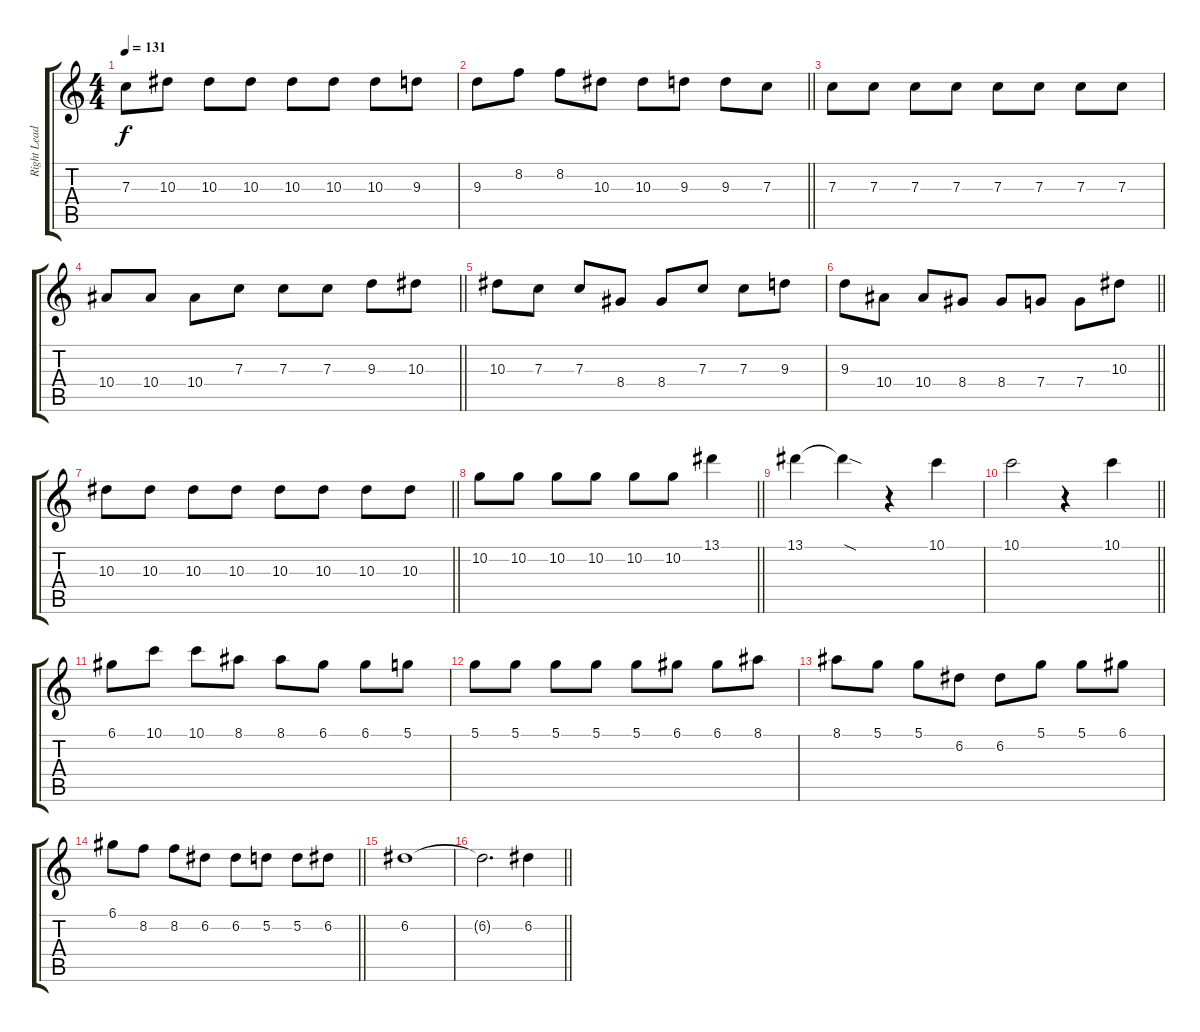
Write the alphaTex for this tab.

\track ("Right Lead 1" "Right Lead") {instrument distortionguitar}
\staff {score tabs}
\tuning (D4 A3 F3 C3 G2 C2) {hide}
\ts (4 4)
\section ("" "")
\tempo 131
\clef g2
\ks c
7.3.8{dy f} 10.3.8 10.3.8 10.3.8 10.3.8 10.3.8 10.3.8 9.3.8 |
\barLineRight lightlight
9.3.8 8.2.8 8.2.8 10.3.8 10.3.8 9.3.8 9.3.8 7.3.8 |
7.3.8 7.3.8 7.3.8 7.3.8 7.3.8 7.3.8 7.3.8 7.3.8 |
\barLineRight lightlight
10.4.8 10.4.8 10.4.8 7.3.8 7.3.8 7.3.8 9.3.8 10.3.8 |
10.3.8 7.3.8 7.3.8 8.4.8 8.4.8 7.3.8 7.3.8 9.3.8 |
\barLineRight lightlight
9.3.8 10.4.8 10.4.8 8.4.8 8.4.8 7.4.8 7.4.8 10.3.8 |
\barLineRight lightlight
10.3.8 10.3.8 10.3.8 10.3.8 10.3.8 10.3.8 10.3.8 10.3.8 |
\section ("" "")
\barLineRight lightlight
10.2.8 10.2.8 10.2.8 10.2.8 10.2.8 10.2.8 13.1.4 |
13.1.4 13.1{sod t}.4 r.4 10.1.4 |
\barLineRight lightlight
10.1.2 r.4 10.1.4 |
\section ("" "")
6.1.8 10.1.8 10.1.8 8.1.8 8.1.8 6.1.8 6.1.8 5.1.8 |
5.1.8 5.1.8 5.1.8 5.1.8 5.1.8 6.1.8 6.1.8 8.1.8 |
8.1.8 5.1.8 5.1.8 6.2.8 6.2.8 5.1.8 5.1.8 6.1.8 |
\barLineRight lightlight
6.1.8 8.2.8 8.2.8 6.2.8 6.2.8 5.2.8 5.2.8 6.2.8 |
6.2.1 |
\barLineRight lightlight
6.2{t}.2{d} 6.2{sl}.4
